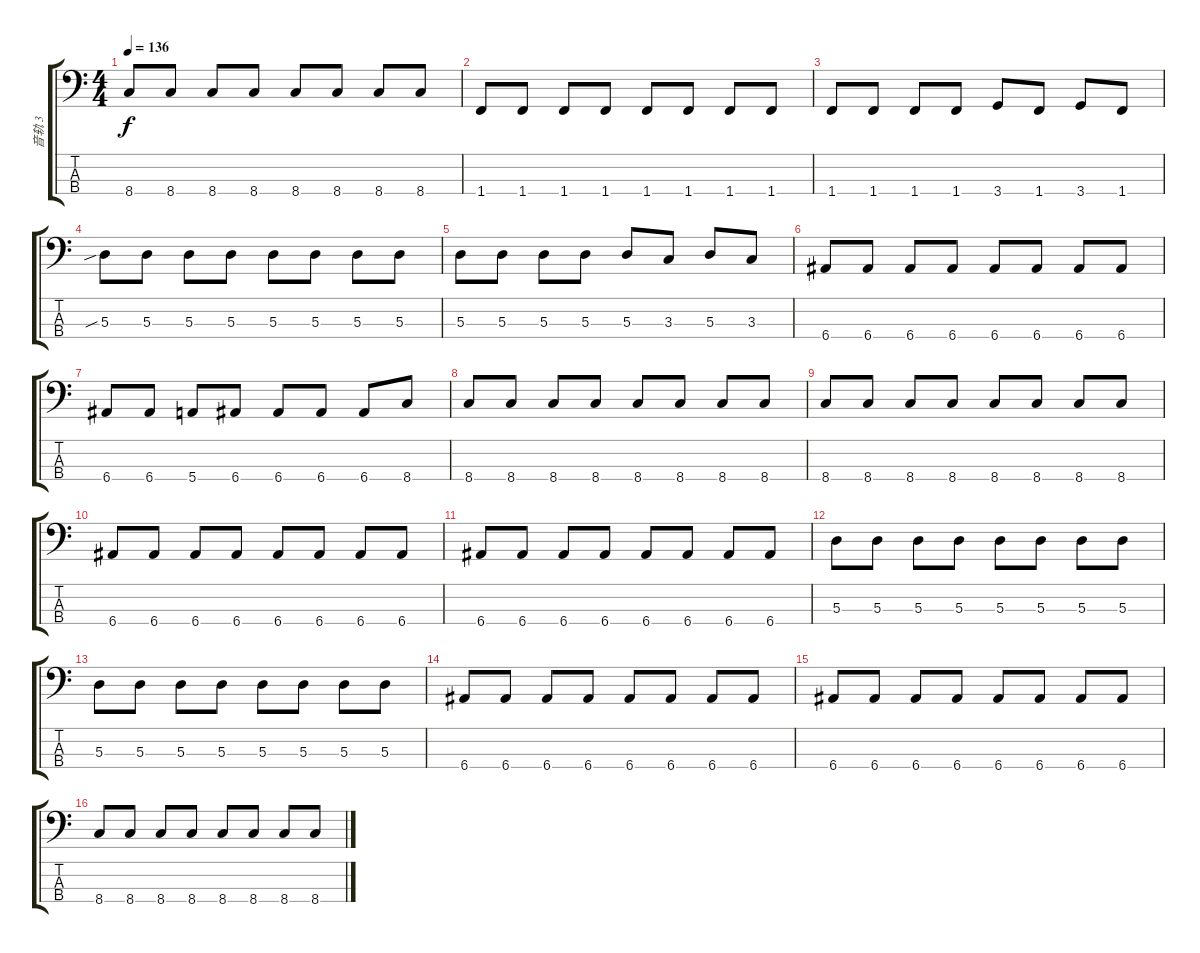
\track ("音轨 3" "音轨 3") {instrument electricbassfinger}
\staff {score tabs}
\tuning (G2 D2 A1 E1) {hide}
\ts (4 4)
\tempo 136
\clef f4
\ks c
8.4.8{dy f} 8.4.8 8.4.8 8.4.8 8.4.8 8.4.8 8.4.8 8.4.8 |
1.4.8 1.4.8 1.4.8 1.4.8 1.4.8 1.4.8 1.4.8 1.4.8 |
1.4.8 1.4.8 1.4.8 1.4.8 3.4.8 1.4.8 3.4.8 1.4.8 |
5.3{sib}.8 5.3.8 5.3.8 5.3.8 5.3.8 5.3.8 5.3.8 5.3.8 |
5.3.8 5.3.8 5.3.8 5.3.8 5.3.8 3.3.8 5.3.8 3.3.8 |
6.4.8 6.4.8 6.4.8 6.4.8 6.4.8 6.4.8 6.4.8 6.4.8 |
6.4.8 6.4.8 5.4.8 6.4.8 6.4.8 6.4.8 6.4.8 8.4.8 |
8.4.8 8.4.8 8.4.8 8.4.8 8.4.8 8.4.8 8.4.8 8.4.8 |
8.4.8 8.4.8 8.4.8 8.4.8 8.4.8 8.4.8 8.4.8 8.4.8 |
6.4.8 6.4.8 6.4.8 6.4.8 6.4.8 6.4.8 6.4.8 6.4.8 |
6.4.8 6.4.8 6.4.8 6.4.8 6.4.8 6.4.8 6.4.8 6.4.8 |
5.3.8 5.3.8 5.3.8 5.3.8 5.3.8 5.3.8 5.3.8 5.3.8 |
5.3.8 5.3.8 5.3.8 5.3.8 5.3.8 5.3.8 5.3.8 5.3.8 |
6.4.8 6.4.8 6.4.8 6.4.8 6.4.8 6.4.8 6.4.8 6.4.8 |
6.4.8 6.4.8 6.4.8 6.4.8 6.4.8 6.4.8 6.4.8 6.4.8 |
8.4.8 8.4.8 8.4.8 8.4.8 8.4.8 8.4.8 8.4.8 8.4.8
